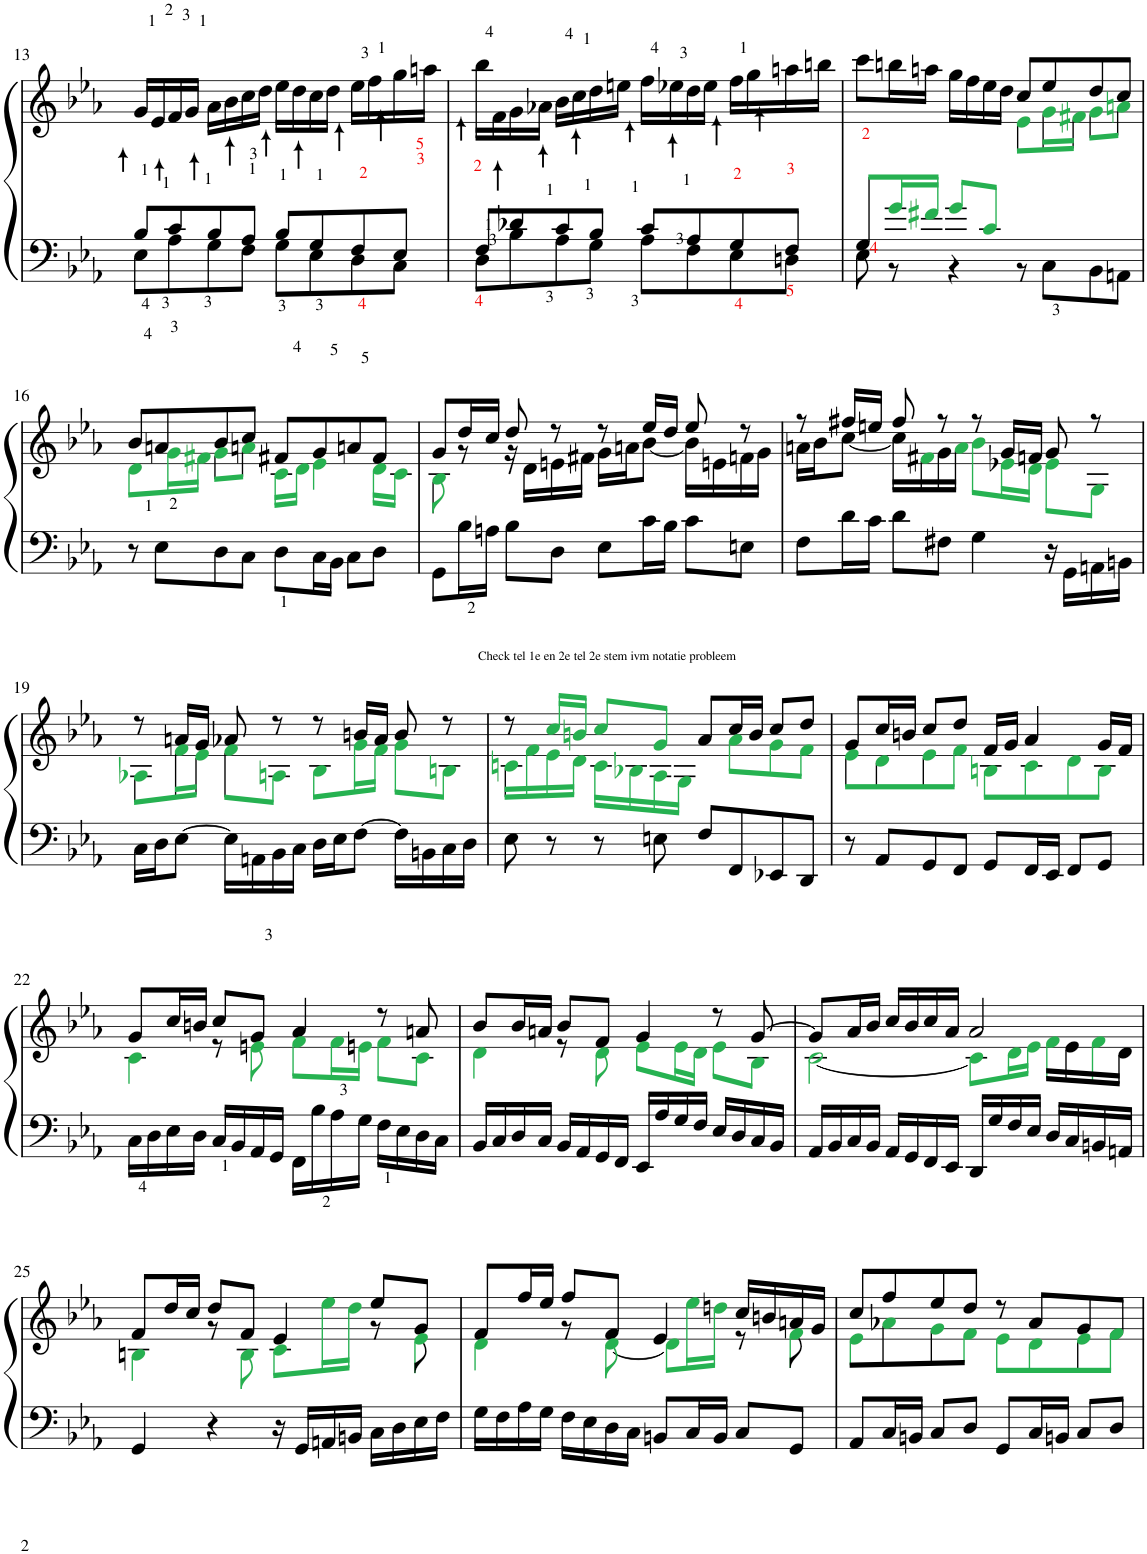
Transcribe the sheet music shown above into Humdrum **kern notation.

**kern	**kern
*part1	*part1
*staff2	*staff1
*I"Piano	*
*I'Pno.	*
!!LO:PB:g=z
*clefF4	*clefG2
*k[b-e-a-]	*k[b-e-a-]
*M4/4	*M4/4
*met(c)	*met(c)
=13	=13
*^	*
8B-/L	8E-\L	16g/LL
.	.	16e-/
8c/	8A-\	16f/
.	.	16g/JJ
8B-/	8G\	16a-\LL
.	.	16b-\
8A-/J	8F\J	16cc\
.	.	16dd\JJ
8B-/L	8G\L	16ee-\LL
.	.	16dd\
8G/	8E-\	16cc\
.	.	16dd\JJ
8F/	8D\	16ee-\LL
.	.	16ff\
8E-/J	8C\J	16gg\
.	.	16aan\JJ
=14	=14	=14
8F/L	8D\L	16bb-\LL
.	.	16f\
8d-X/	8B-\	16g\
.	.	16a-X\JJ
8c/	8A-\	16b-\LL
.	.	16cc\
8B-/J	8G\J	16dd\
.	.	16een\JJ
8c/L	8A-\L	16ff\LL
.	.	16ee-X\
8A-/	8F\	16dd\
.	.	16ee-\JJ
8G/	8E-\	16ff\LL
.	.	16gg\
8F/J	8Dn\J	16aan\
.	.	16bbn\JJ
=15	=15	=15
*	*	*^
8G/L	8E-\	8ccc\L	4ryy
16gi/L	8r	16bbn\L	.
16f#Xj/JJ	.	16aan\JJ	.
8gi/L	4r	16gg\LL	4ryy
.	.	16ff\	.
8ci/J	.	16ee-\	.
.	.	16dd\JJ	.
8ryy	8r	8cc/L	8e-i\L
16ryy	8C\L	8ee-/	16gi\L
16ryy	.	.	16f#Xi\JJ
8ryy	8BB-\	8dd/	8gi\L
8ryy	8AAn\J	8cc/J	8ani\J
*v	*v	*	*
!!LO:LB:g=z	!!
=16	=16	=16
8r	8b-/L	8di\L
8E-\L	8an/	16gZ\L
.	.	16f#XV\JJ
8D\	8b-/	8gZ\L
8C\J	8cc/J	8anZ\J
8D\L	8f#X/L	16cZ\LL
.	.	16dV\JJ
16C\L	8g/	4e-Z\
16BB-\JJ	.	.
8C\L	8an/	.
8D\J	8f#/J	16dZ\LL
.	.	16cV\JJ
=17	=17	=17
8GG\L	8g/L	8B-V\
16B-\L	16dd/L	8r
16An\JJ	16cc/JJ	.
8B-\L	8dd/	16r
.	.	16d\LL
8D\J	8r	16en\
.	.	16f#X\JJ
8E-\L	8r	16g\LL
.	.	16an\J
16c\L	16ee-/LL	[8b-\J
16B-\JJ	16dd/JJ	.
8c\L	8ee-/	16b-\LL]
.	.	16en\
8En\J	8r	16fn\
.	.	16g\JJ
=18	=18	=18
8F\L	8r	16an\LL
.	.	16b-\J
16d\L	16ff#X/LL	[8cc\J
16c\JJ	16een/JJ	.
8d\L	8ff#/	16cc\LL]
.	.	16f#XZ\
8F#X\J	8r	16g\
.	.	16aZ\JJ
4G\	8r	8b-Z\L
.	16g/LL	16e-XZ\L
.	16fn/JJ	16dZ\JJ
16r	8g/	8e-Z\L
16GG\LL	.	.
16AAn\	8r	8GZ\J
16BBn\JJ	.	.
!!LO:LB:g=z	!!
=19	=19	=19
16C\LL	8r	8A-XV\L
16D\J	.	.
[8E-\J	16an/LL	16fV\L
.	16g/JJ	16e-V\JJ
16E-\LL]	8a-X/	8fV\L
16AAn\	.	.
16BB-\	8r	8AnV\J
16C\JJ	.	.
16D\LL	8r	8B-Z\L
16E-\J	.	.
[8F\J	16bn/LL	16gZ\L
.	16a-/JJ	16fZ\JJ
16F\LL]	8b/	8gV\L
16BBn\	.	.
16C\	8r	8BnV\J
16D\JJ	.	.
=20	=20	=20
!	!LO:TX:a:t=Check tel 1e en 2e tel 2e stem ivm notatie probleem	!
8E-\	8r	16cnV\LL
.	.	16fV\
8r	16ccV/LL	16e-V\
.	16bnV/JJ	16dV\JJ
8r	8ccV/L	16cV\LL
.	.	16B-XV\
8En\	8gV/J	16A-V\
.	.	16GV\JJ
8F/L	8a-/L	8ryy
8FF/	16cc/L	8a-Z\L
.	16b/JJ	.
8EE-X/	8cc/L	8gV\
8DD/J	8dd/J	8fZ\J
=21	=21	=21
8r	8g/L	8e-V\L
8AA-/L	16cc/L	8dV\
.	16bn/JJ	.
8GG/	8cc/L	8e-V\
8FF/J	8dd/J	8fV\J
8GG/L	16f/LL	8BnZ\L
.	16g/JJ	.
16FF/L	4a-/	8cZ\
16EE-/JJ	.	.
8FF/L	.	8dV\
8GG/J	16g/LL	8BZ\J
.	16f/JJ	.
!!LO:LB:g=z	!!
=22	=22	=22
16C\LL	8g/L	4ci\
16D\	.	.
16E-\	16cc/L	.
16D\JJ	16bn/JJ	.
16C/LL	8cc/L	8r
16BB-/	.	.
16AA-/	8g/J	8enV\
16GG/JJ	.	.
16FF\LL	4a-/	8fZ\L
16B-\	.	.
16A-\	.	16fZ\L
16G\JJ	.	16eni\JJ
16F\LL	8r	8fV\L
16E-\	.	.
16D\	8an/	8cZ\J
16C\JJ	.	.
=23	=23	=23
16BB-/LL	8b-/L	4di\
16C/	.	.
16D/	16b-/L	.
16C/JJ	16an/JJ	.
16BB-/LL	8b-/L	8r
16AA-/	.	.
16GG/	8f/J	8dV\
16FF/JJ	.	.
16EE-/LL	4g/	8e-Z\L
16A-/	.	.
16G/	.	16e-Z\L
16F/JJ	.	16di\JJ
16E-/LL	8r	8e-V\L
16D/	.	.
16C/	[8g/	8B-Z\J
16BB-/JJ	.	.
=24	=24	=24
16AA-/LL	8g/L]	[2ci\
16BB-/	.	.
16C/	16a-/L	.
16BB-/JJ	16b-/JJ	.
16AA-/LL	16cc/LL	.
16GG/	16b-/	.
16FF/	16cc/	.
16EE-/JJ	16a-/JJ	.
16DD/LL	2a-/	8cZ\L]
16G/	.	.
16F/	.	16dZ\L
16E-/JJ	.	16e-i\JJ
16D/LL	.	16fV\LL
16C/	.	16e-\
16BBn/	.	16fZ\
16AAn/JJ	.	16d\JJ
!!LO:LB:g=z	!!
=25	=25	=25
4GG/	8f/L	4Bni\
.	16dd/L	.
.	16cc/JJ	.
4r	8dd/L	8r
.	8f/J	8BV\
16r	4e-/	8cZ\L
16GG/LL	.	.
16AAn/	.	16ee-Z\L
16BBn/JJ	.	16ddi\JJ
16C\LL	8ee-/L	8r
16D\	.	.
16E-\	8g/J	8e-Z\
16F\JJ	.	.
=26	=26	=26
16G\LL	8f/L	4di\
16F\	.	.
16A-\	16ff/L	.
16G\JJ	16ee-/JJ	.
16F\LL	8ff/L	8r
16E-\	.	.
16D\	8f/J	[8dV\
16C\JJ	.	.
8BBn/L	4e-/	8dZ\L]
16C/L	.	16ee-Z\L
16BB/JJ	.	16ddni\JJ
8C/L	16cc/LL	8r
.	16bn/	.
8GG/J	16an/	8fZ\
.	16g/JJ	.
=27	=27	=27
8AA-/L	8cc/L	8e-j\L
16C/L	8ff/	8a-Xj\
16BBn/JJ	.	.
8C/L	8ee-/	8gj\
8D/J	8dd/J	8fV\J
8GG/L	8r	8e-Z\L
16C/L	8a-/L	8dZ\
16BBn/JJ	.	.
8C/L	8g/	8e-V\
8D/J	8f/J	8fZ\J
*	*v	*v
=	=
*-	*-
